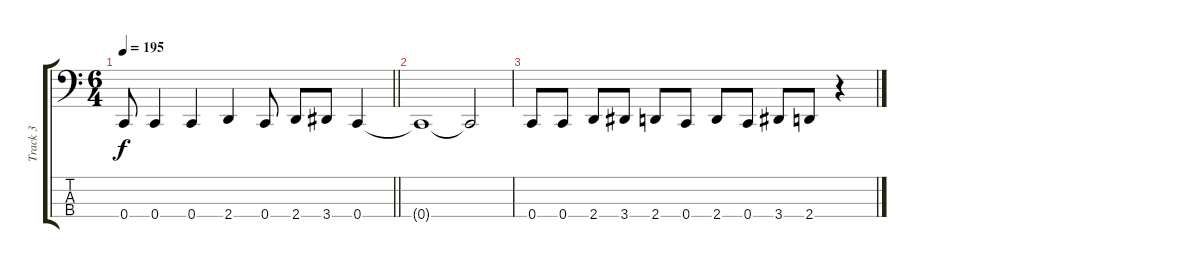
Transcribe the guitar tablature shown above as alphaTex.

\track ("Track 3" "Track 3") {instrument electricbasspick}
\staff {score tabs}
\tuning (F2 C2 G1 C1) {hide}
\ts (6 4)
\tempo 195
\clef f4
\barLineRight lightlight
\ks c
0.4.8{dy f} 0.4.4 0.4.4 2.4.4 0.4.8 2.4.8 3.4.8 0.4.4 |
0.4{t}.1 0.4{t}.2 |
0.4.8 0.4.8 2.4.8 3.4.8 2.4.8 0.4.8 2.4.8 0.4.8 3.4.8 2.4.8 r.4
